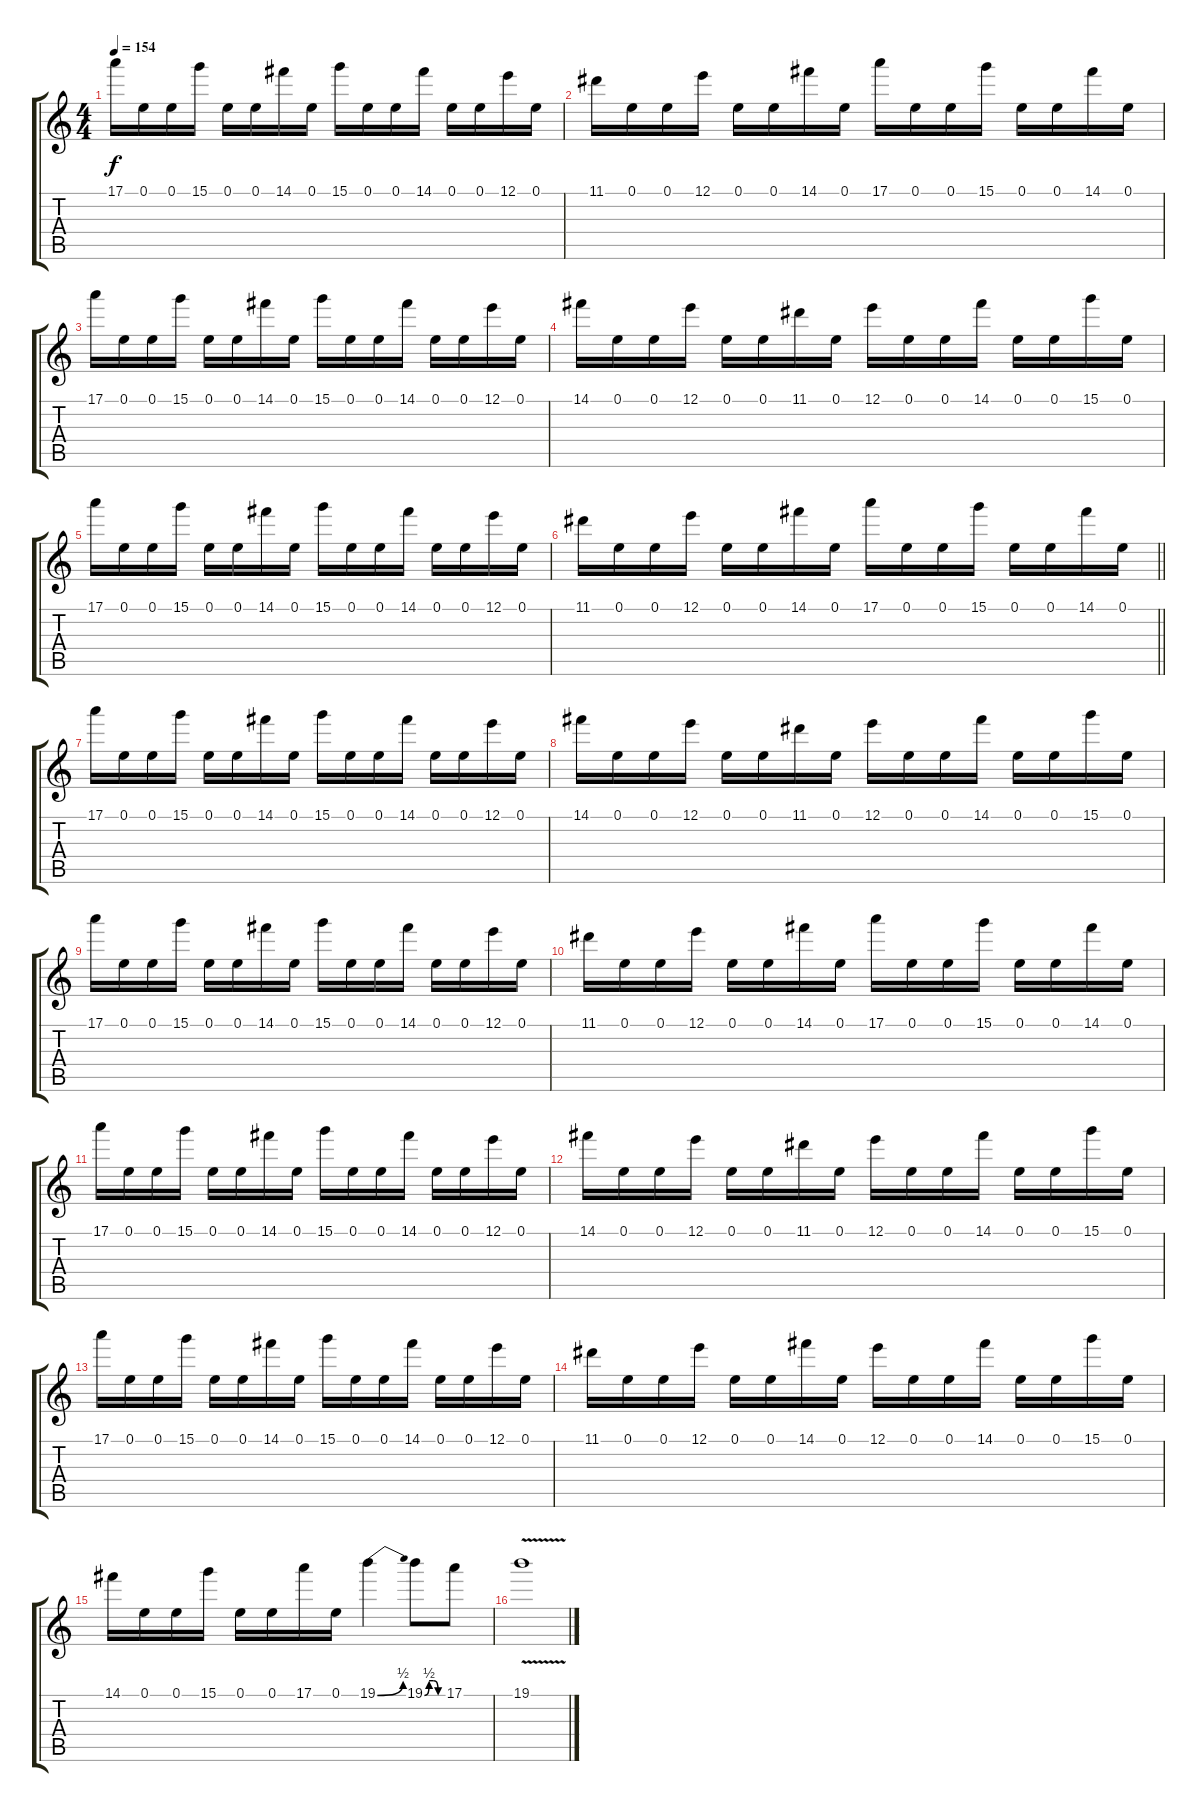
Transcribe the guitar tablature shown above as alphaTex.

\track "" {instrument distortionguitar}
\staff {score tabs}
\tuning (E4 B3 G3 D3 A2 E2) {hide}
\ts (4 4)
\tempo 154
\clef g2
\ks c
17.1.16{dy f} 0.1.16 0.1.16 15.1.16 0.1.16 0.1.16 14.1.16 0.1.16 15.1.16 0.1.16 0.1.16 14.1.16 0.1.16 0.1.16 12.1.16 0.1.16 |
11.1.16 0.1.16 0.1.16 12.1.16 0.1.16 0.1.16 14.1.16 0.1.16 17.1.16 0.1.16 0.1.16 15.1.16 0.1.16 0.1.16 14.1.16 0.1.16 |
17.1.16 0.1.16 0.1.16 15.1.16 0.1.16 0.1.16 14.1.16 0.1.16 15.1.16 0.1.16 0.1.16 14.1.16 0.1.16 0.1.16 12.1.16 0.1.16 |
14.1.16 0.1.16 0.1.16 12.1.16 0.1.16 0.1.16 11.1.16 0.1.16 12.1.16 0.1.16 0.1.16 14.1.16 0.1.16 0.1.16 15.1.16 0.1.16 |
17.1.16 0.1.16 0.1.16 15.1.16 0.1.16 0.1.16 14.1.16 0.1.16 15.1.16 0.1.16 0.1.16 14.1.16 0.1.16 0.1.16 12.1.16 0.1.16 |
\barLineRight lightlight
11.1.16 0.1.16 0.1.16 12.1.16 0.1.16 0.1.16 14.1.16 0.1.16 17.1.16 0.1.16 0.1.16 15.1.16 0.1.16 0.1.16 14.1.16 0.1.16 |
17.1.16 0.1.16 0.1.16 15.1.16 0.1.16 0.1.16 14.1.16 0.1.16 15.1.16 0.1.16 0.1.16 14.1.16 0.1.16 0.1.16 12.1.16 0.1.16 |
14.1.16 0.1.16 0.1.16 12.1.16 0.1.16 0.1.16 11.1.16 0.1.16 12.1.16 0.1.16 0.1.16 14.1.16 0.1.16 0.1.16 15.1.16 0.1.16 |
17.1.16 0.1.16 0.1.16 15.1.16 0.1.16 0.1.16 14.1.16 0.1.16 15.1.16 0.1.16 0.1.16 14.1.16 0.1.16 0.1.16 12.1.16 0.1.16 |
11.1.16 0.1.16 0.1.16 12.1.16 0.1.16 0.1.16 14.1.16 0.1.16 17.1.16 0.1.16 0.1.16 15.1.16 0.1.16 0.1.16 14.1.16 0.1.16 |
17.1.16 0.1.16 0.1.16 15.1.16 0.1.16 0.1.16 14.1.16 0.1.16 15.1.16 0.1.16 0.1.16 14.1.16 0.1.16 0.1.16 12.1.16 0.1.16 |
14.1.16 0.1.16 0.1.16 12.1.16 0.1.16 0.1.16 11.1.16 0.1.16 12.1.16 0.1.16 0.1.16 14.1.16 0.1.16 0.1.16 15.1.16 0.1.16 |
17.1.16 0.1.16 0.1.16 15.1.16 0.1.16 0.1.16 14.1.16 0.1.16 15.1.16 0.1.16 0.1.16 14.1.16 0.1.16 0.1.16 12.1.16 0.1.16 |
11.1.16 0.1.16 0.1.16 12.1.16 0.1.16 0.1.16 14.1.16 0.1.16 12.1.16 0.1.16 0.1.16 14.1.16 0.1.16 0.1.16 15.1.16 0.1.16 |
14.1.16 0.1.16 0.1.16 15.1.16 0.1.16 0.1.16 17.1.16 0.1.16 19.1{be (bend 0 0 60 2)}.4 19.1{be (custom 0 0 15 2 30 2 45 0 60 0)}.8 17.1.8 |
19.1{v}.1
